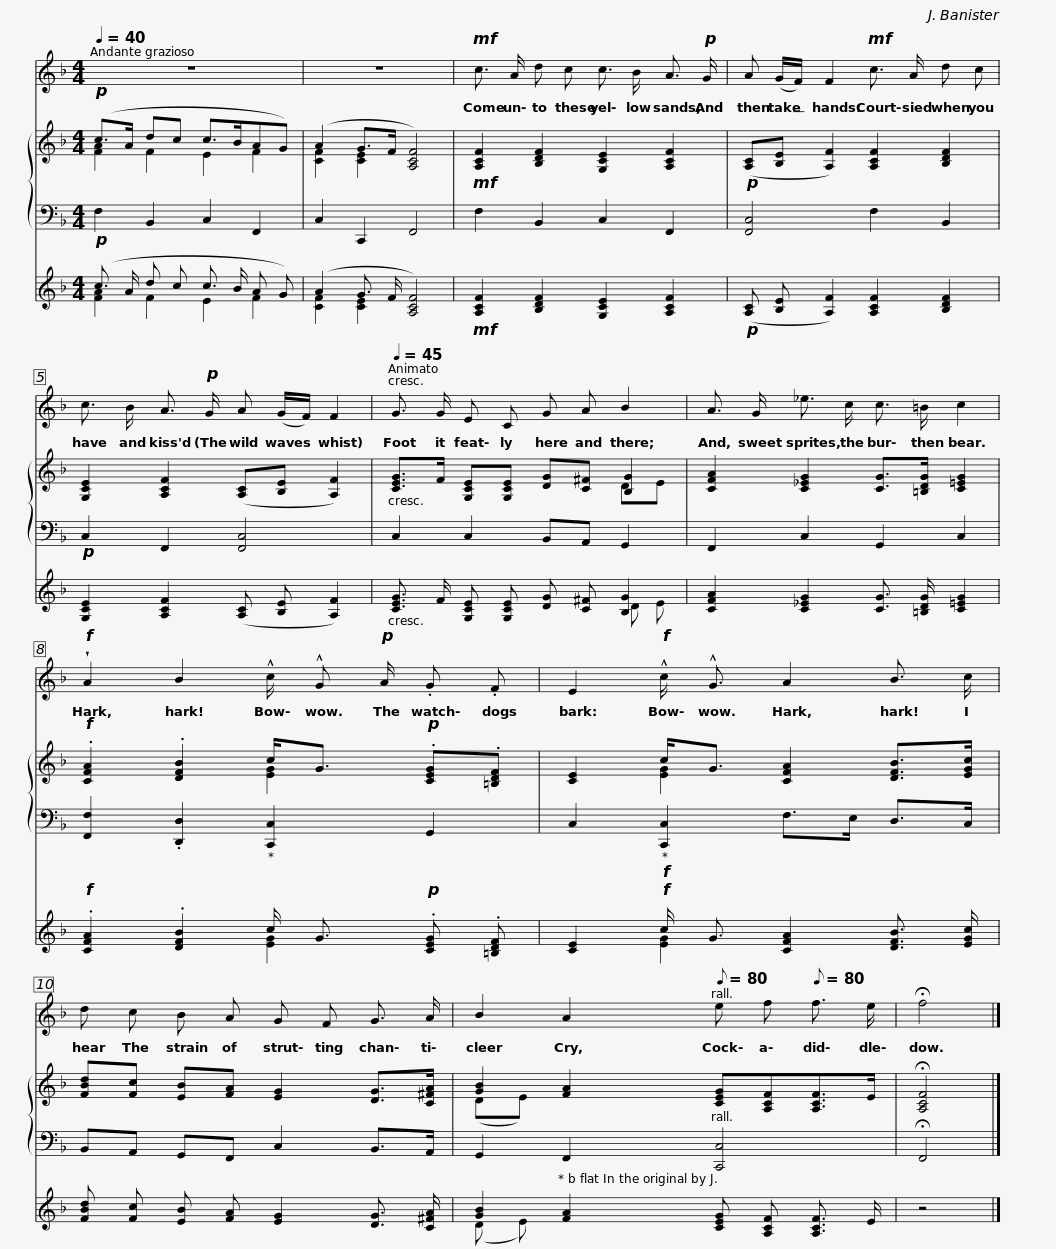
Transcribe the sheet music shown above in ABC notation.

X:1
%%score 1 { ( 2 3 ) | 4 } ( 5 6 )
L:1/8
Q:1/4=40
M:4/4
I:linebreak $
K:F
V:1 treble
V:2 treble
V:3 treble
V:4 bass
V:5 treble
V:6 treble
V:1
 z8 | z8 |$!mf! c3/2 A/ d c c3/2 B/ A3/2!p! G/ | A (G/F/) F2!mf! c3/2 A/ d c |$ c3/2 B/ A3/2!p! G/ A (G/F/) F2 | %5
[Q:1/4=45] G3/2 G/ E C G A B2 |$ A3/2 G/ _e3/2 c/ c3/2 =B/ c2 |!f! !wedge!A2 B2 !^!c/ !^!G!p! A/ .G .F |$ E2!f! !^!c/ !^!G3/2 A2 B3/2 c/ | d c B A G F G3/2 A/ |$ %10
 B2 A2[Q:1/8=80] e f[Q:1/8=80] f3/2 e/ | !fermata!f4 |] %12
V:2
!p! (c>A dc c>BAG) | (A2 G>F [A,CF]4) |$!mf! [A,CF]2 [B,DF]2 [G,CE]2 [A,CF]2 |!p! ([A,C][B,E] [A,F]2) [A,CF]2 [B,DF]2 |$ [G,CE]2 [A,CF]2 ([A,C][B,E] [A,F]2) | %5
 [CEG]>F [G,CE][G,CE] [DG][C^F] [B,G]2 |$ [CFA]2 [C_EG]2 [CG]>[=B,DG] [C=EG]2 |!f! .[CFA]2 .[DFB]2 c<G!p! .[CEG].[=B,DF] |$ [CE]2 c<G [CFA]2 [DFB]>[EGc] | [FBd][Fc] [EB][FA] [EG]2 [DG]>[C^FA] |$ %10
 [GB]2 [FA]2 [CEG][A,CF][A,CF]>E | !fermata![A,CF]4 |] %12
V:3
 [FA]2 F2 E2 F2 | [CF]2 [CE]2 x4 |$ x8 | x8 |$ x8 | %5
 x6 DE |$ x8 | x4 [EG]2 x2 |$ x2 [EG]2 x4 | x8 |$ %10
 (DE) x6 | x4 |] %12
V:4
 F,2 B,,2 C,2 F,,2 | C,2 C,,2 F,,4 |$ F,2 B,,2 C,2 F,,2 | [F,,C,]4 F,2 B,,2 |$!p! C,2 F,,2 [F,,C,]4 | %5
 C,2 C,2 B,,A,, G,,2 |$ F,,2 C,2 G,,2 C,2 | [F,,F,]2 .[D,,D,]2 [C,,C,]2 G,,2 |$ C,2!f! [C,,C,]2 F,>E, D,>C, | B,,A,, G,,F,, C,2 B,,>A,, |$ %10
 G,,2 F,,2 [C,,C,]4 | !fermata!F,,4 |] %12
V:5
!p! (c3/2 A/ d c c3/2 B/ A G) | (A2 G3/2 F/ [A,CF]4) |$!mf! [A,CF]2 [B,DF]2 [G,CE]2 [A,CF]2 |!p! ([A,C] [B,E] [A,F]2) [A,CF]2 [B,DF]2 |$ [G,CE]2 [A,CF]2 ([A,C] [B,E] [A,F]2) | %5
 [CEG]3/2 F/ [G,CE] [G,CE] [DG] [C^F] [B,G]2 |$ [CFA]2 [C_EG]2 [CG]3/2 [=B,DG]/ [C=EG]2 |!f! .[CFA]2 .[DFB]2 c/ G3/2!p! .[CEG] .[=B,DF] |$ [CE]2!f! c/ G3/2 [CFA]2 [DFB]3/2 [EGc]/ | [FBd] [Fc] [EB] [FA] [EG]2 [DG]3/2 [C^FA]/ |$ %10
 [GB]2 [FA]2 [CEG] [A,CF] [A,CF]3/2 E/ | z4 |] %12
V:6
 [FA]2 F2 E2 F2 | [CF]2 [CE]2 x4 |$ x8 | x8 |$ x8 | %5
 x6 D E |$ x8 | x4 [EG]2 x2 |$ x2 [EG]2 x4 | x8 |$ %10
 (D E) x6 | x4 |] %12
